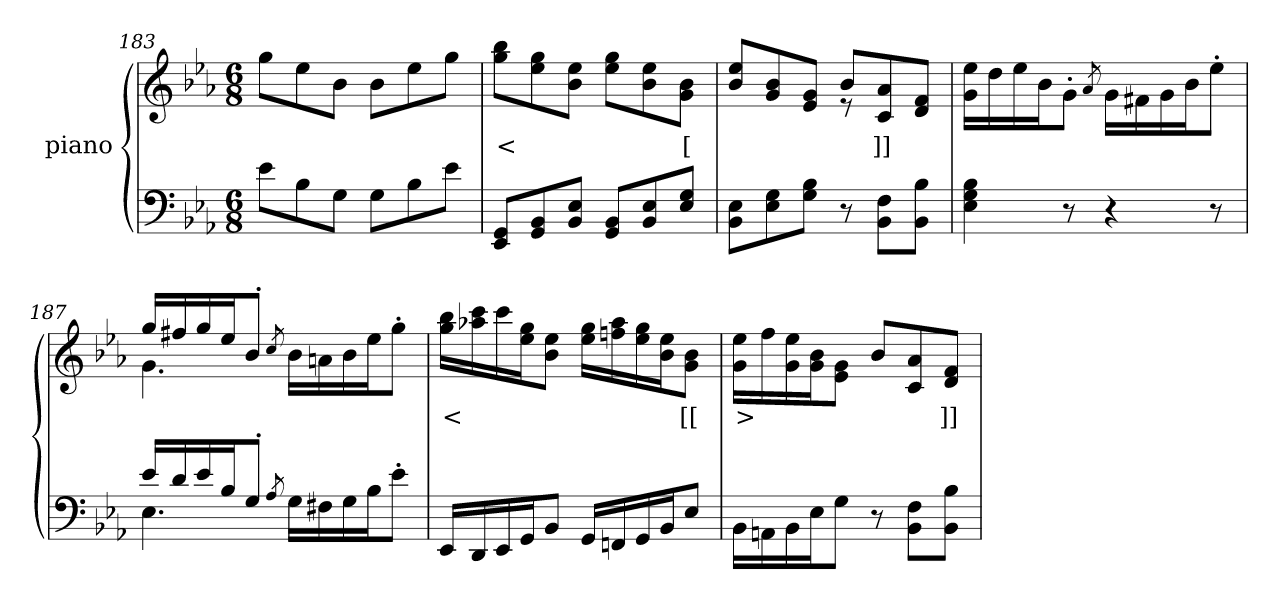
**kern	**kern	**text
*part2	*part1	*part1
*staff2	*staff1	*staff1
*	*I"piano	*
*clefF4	*clefG2	*
*k[b-e-a-]	*k[b-e-a-]	*
*E-:	*E-:	*
*M6/8	*M6/8	*
=183	=183	=183
8e-L	8ggL	.
8B-	8ee-	.
8GJ	8b-J	.
8GL	8b-L	.
8B-	8ee-	.
8e-J	8ggJ	.
=184	=184	=184
8EE- 8GGL	8gg 8bb-L	<
8GG 8BB-	8ee- 8gg	.
8BB- 8E-J	8b- 8ee-J	.
8GG 8BB-L	8ee- 8ggL	.
8BB- 8E-	8b- 8ee-	.
8E- 8GJ	8g 8b-J	[
=185	=185	=185
*	*^	*
8BB- 8E-L	8b- 8ee-L	4.ryy	.
8E- 8G	8g 8b-	.	.
8G 8B-J	8e- 8gJ	.	.
8r	8b-L	8r	.
8BB- 8FL	8c 8a-	4ryy	]]
8BB- 8B-J	8d 8fJ	.	.
*	*v	*v	*
=186	=186	=186
4E- 4G 4B-	16g 16ee-LL	.
.	16dd	.
.	16ee-	.
.	16b-J	.
8r	8g'>J	.
.	8qa-	.
4r	16gLL	.
.	16f#X	.
.	16g	.
.	16b-J	.
8r	8ee-'>J	.
=187	=187	=187
*^	*^	*
16e-LL	4.E-	16ggLL	4.g	.
16d	.	16ff#X	.	.
16e-	.	16gg	.	.
16B-J	.	16ee-J	.	.
8G'>J	.	8b-'>J	.	.
.	8qA-	.	8qcc	.
4.ryy	16GLL	4.ryy	16b-LL	.
.	16F#X	.	16an	.
.	16G	.	16b-	.
.	16B-J	.	16ee-J	.
.	8e-'>J	.	8gg'>J	.
*v	*v	*	*	*
*	*v	*v	*
=188	=188	=188
16EE-LL	16gg 16bb-LL	<
16DD	16aa-X 16ccc	.
16EE-	16ccc	.
16GGJ	16ee- 16ggJ	.
8BB-J	8b- 8ee-J	.
16GGLL	16ee- 16ggLL	.
16FFn	16ffn 16aa-	.
16GG	16ee- 16gg	.
16BB-J	16b- 16ee-J	.
8E-J	8g 8b-J	[[
=189	=189	=189
16BB-LL	16g 16ee-LL	>
16AAn	16ff	.
16BB-	16g 16ee-	.
16E-J	16g 16b-J	.
8GJ	8e- 8gJ	.
8r	8b-L	.
8BB- 8FL	8c 8a-	.
8BB- 8B-J	8d 8fJ	]]
=	=	=
*-	*-	*-
